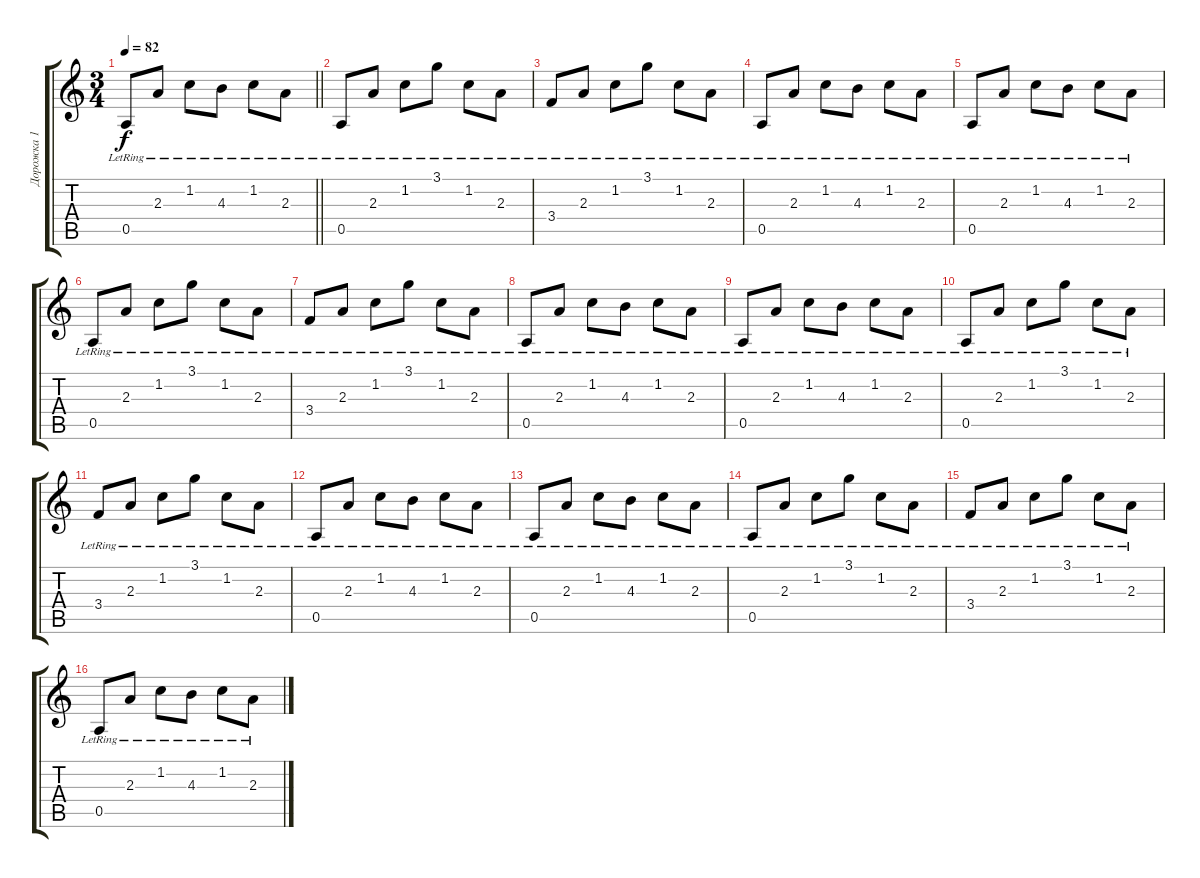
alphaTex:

\track ("Дорожка 1" "Дорожка 1") {instrument electricguitarjazz}
\staff {score tabs}
\tuning (E4 B3 G3 D3 A2 D2) {hide}
\ts (3 4)
\tempo 82
\clef g2
\barLineRight lightlight
\ks c
0.5{lr}.8{dy f} 2.3{lr}.8 1.2{lr}.8 4.3{lr}.8 1.2{lr}.8 2.3{lr}.8 |
0.5{lr}.8 2.3{lr}.8 1.2{lr}.8 3.1{lr}.8 1.2{lr}.8 2.3{lr}.8 |
3.4{lr}.8 2.3{lr}.8 1.2{lr}.8 3.1{lr}.8 1.2{lr}.8 2.3{lr}.8 |
0.5{lr}.8 2.3{lr}.8 1.2{lr}.8 4.3{lr}.8 1.2{lr}.8 2.3{lr}.8 |
0.5{lr}.8 2.3{lr}.8 1.2{lr}.8 4.3{lr}.8 1.2{lr}.8 2.3{lr}.8 |
0.5{lr}.8 2.3{lr}.8 1.2{lr}.8 3.1{lr}.8 1.2{lr}.8 2.3{lr}.8 |
3.4{lr}.8 2.3{lr}.8 1.2{lr}.8 3.1{lr}.8 1.2{lr}.8 2.3{lr}.8 |
0.5{lr}.8 2.3{lr}.8 1.2{lr}.8 4.3{lr}.8 1.2{lr}.8 2.3{lr}.8 |
0.5{lr}.8 2.3{lr}.8 1.2{lr}.8 4.3{lr}.8 1.2{lr}.8 2.3{lr}.8 |
0.5{lr}.8 2.3{lr}.8 1.2{lr}.8 3.1{lr}.8 1.2{lr}.8 2.3{lr}.8 |
3.4{lr}.8 2.3{lr}.8 1.2{lr}.8 3.1{lr}.8 1.2{lr}.8 2.3{lr}.8 |
0.5{lr}.8 2.3{lr}.8 1.2{lr}.8 4.3{lr}.8 1.2{lr}.8 2.3{lr}.8 |
0.5{lr}.8 2.3{lr}.8 1.2{lr}.8 4.3{lr}.8 1.2{lr}.8 2.3{lr}.8 |
0.5{lr}.8 2.3{lr}.8 1.2{lr}.8 3.1{lr}.8 1.2{lr}.8 2.3{lr}.8 |
3.4{lr}.8 2.3{lr}.8 1.2{lr}.8 3.1{lr}.8 1.2{lr}.8 2.3{lr}.8 |
0.5{lr}.8 2.3{lr}.8 1.2{lr}.8 4.3{lr}.8 1.2{lr}.8 2.3{lr}.8
